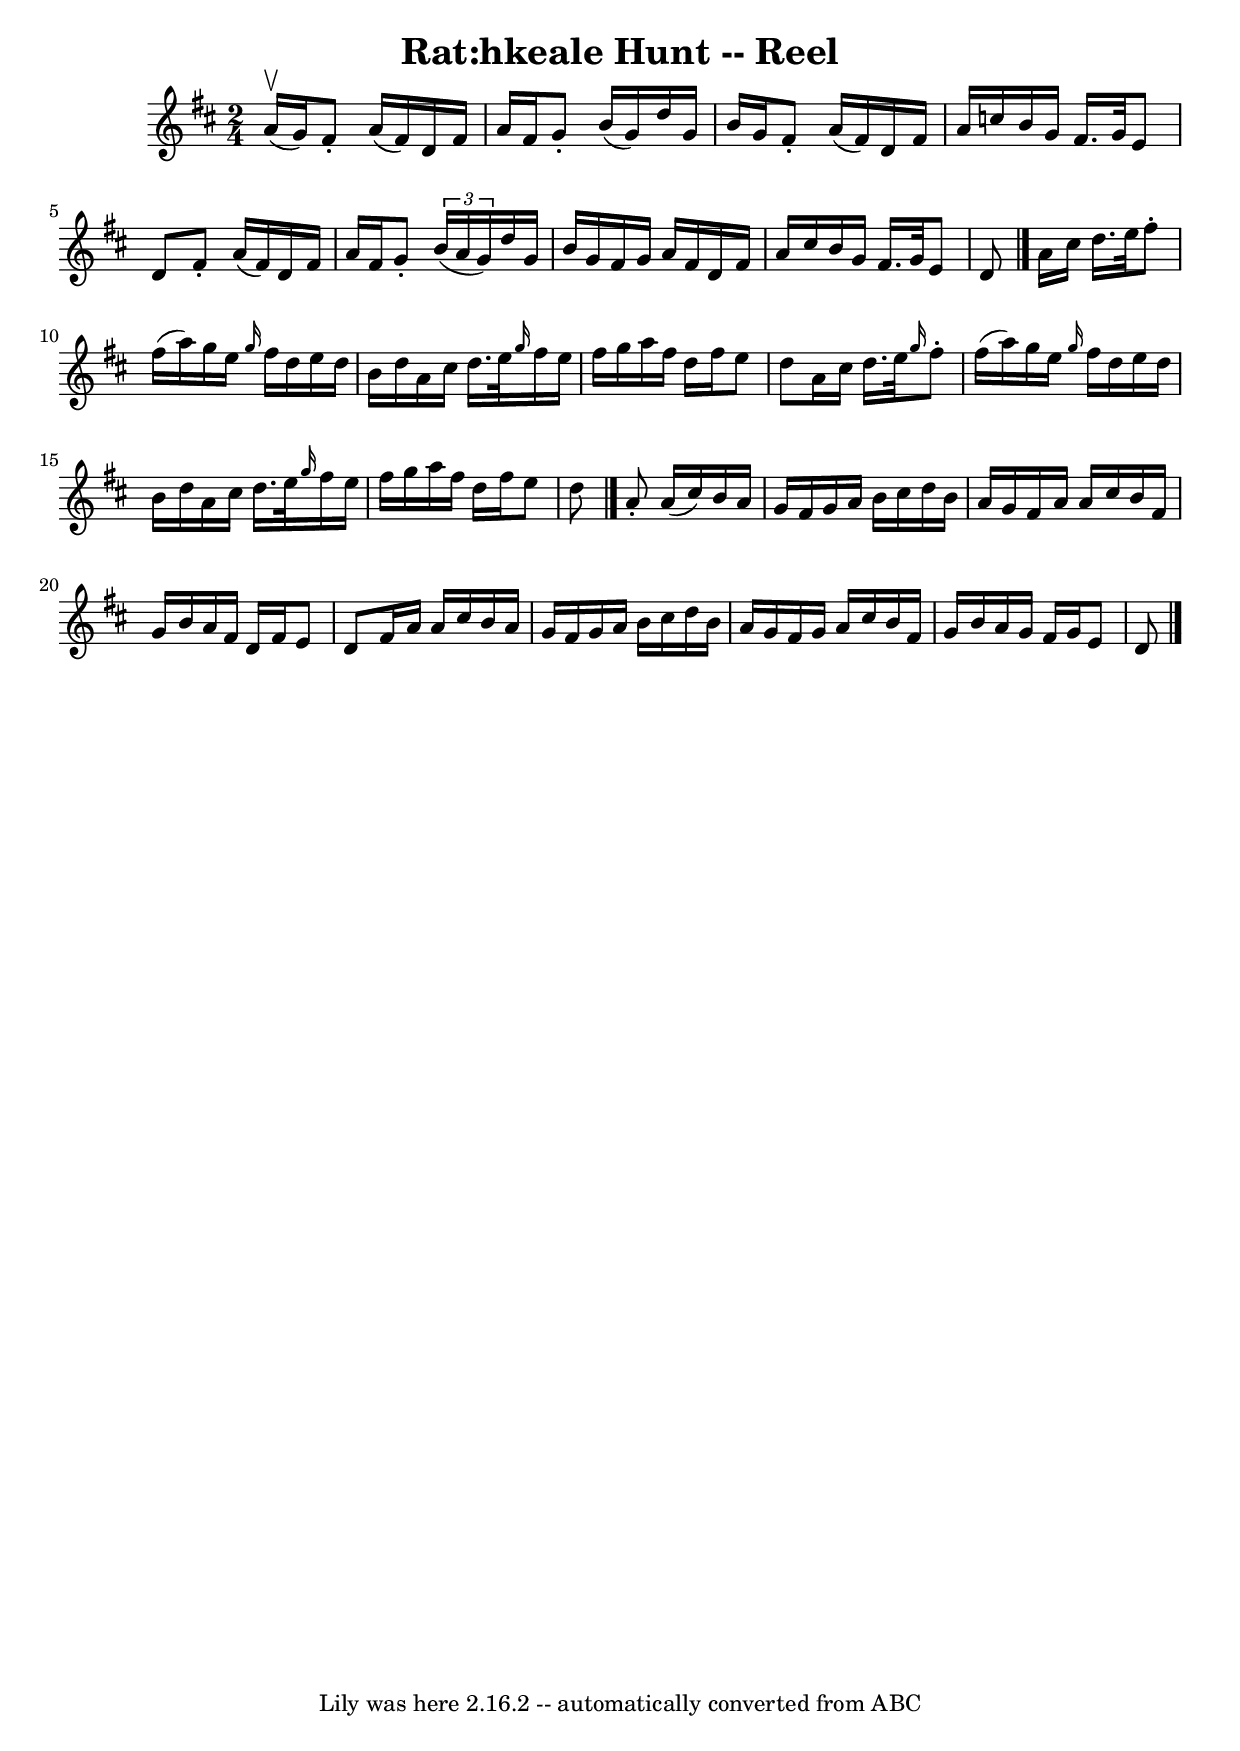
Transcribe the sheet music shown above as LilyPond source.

\version "2.16.2"
\include "Mammoth.ily"
\header {
  %% book = "Ryan's Mammoth Collection"
  crossRefNumber = "1"
  footnotes = "\\\\177\\\\first 2 parts AKA Rolling in the Ryegrass"
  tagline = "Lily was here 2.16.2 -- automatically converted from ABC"
  title = "Rat:hkeale Hunt -- Reel"

}
voicedefault =  {


  \time 2/4 
  \key d \major
  a'16^\upbow(g'16) |
  fis'8-. a'16 
  (fis'16) d'16 fis'16 a'16 fis'16    |
  g'8-. b'16 (
  g'16) d''16 g'16 b'16 g'16    |
  fis'8-. a'16 (
  fis'16) d'16 fis'16 a'16 c''16    |
  b'16 g'16    
  fis'16. g'32 e'8 d'8    |
  fis'8-. a'16 (fis'16)   
  d'16 fis'16 a'16 fis'16    |
  g'8-.   \times 2/3 { b'16 (
			a'16 g'16) 
		      } d''16 g'16 b'16 g'16    |
  fis'16 g'16 
  a'16 fis'16 d'16 fis'16 a'16 cis''16    |
  b'16    
  g'16 fis'16. g'32 e'8 d'8    \bar "|." a'16 cis''16    
  d''16. e''32 fis''8-. fis''16 (a''16)   |
  g''16    
  e''16  \grace { g''16  
		} fis''16 d''16 e''16 d''16 b'16    
  d''16    |
  a'16 cis''16 d''16. e''32  \grace { g''16  
				    }   
  fis''16 e''16 fis''16 g''16    |
  a''16 fis''16 d''16    
  fis''16 e''8 d''8    |
  a'16 cis''16 d''16. e''32  
  \grace { g''16  
	 } fis''8-. fis''16 (a''16)   |
  g''16    
  e''16  \grace { g''16  
		} fis''16 d''16 e''16 d''16 b'16    
  d''16    |
  a'16 cis''16 d''16. e''32  \grace { g''16  
				    }   
  fis''16 e''16 fis''16 g''16    |
  a''16 fis''16 d''16    
  fis''16 e''8 d''8    \bar "|." a'8-. a'16 (cis''16) b'16   
  a'16 g'16 fis'16    |
  g'16 a'16 b'16 cis''16 d''16  
  b'16 a'16 g'16    |
  fis'16 a'16 a'16 cis''16 b'16  
  fis'16 g'16 b'16    |
  a'16 fis'16 d'16 fis'16 e'8  
  d'8    |
  fis'16 a'16 a'16 cis''16 b'16 a'16 g'16 
  fis'16    |
  g'16 a'16 b'16 cis''16 d''16 b'16    
  a'16 g'16    |
  fis'16 g'16 a'16 cis''16 b'16 fis'16  
  g'16 b'16    |
  a'16 g'16 fis'16 g'16 e'8 d'8    
  \bar "|."   

}

\score{
  <<

    \context Staff="default"
    {
      \voicedefault 
      
    }

  >>
  \layout {
    
  }
  \midi {
  }

}
